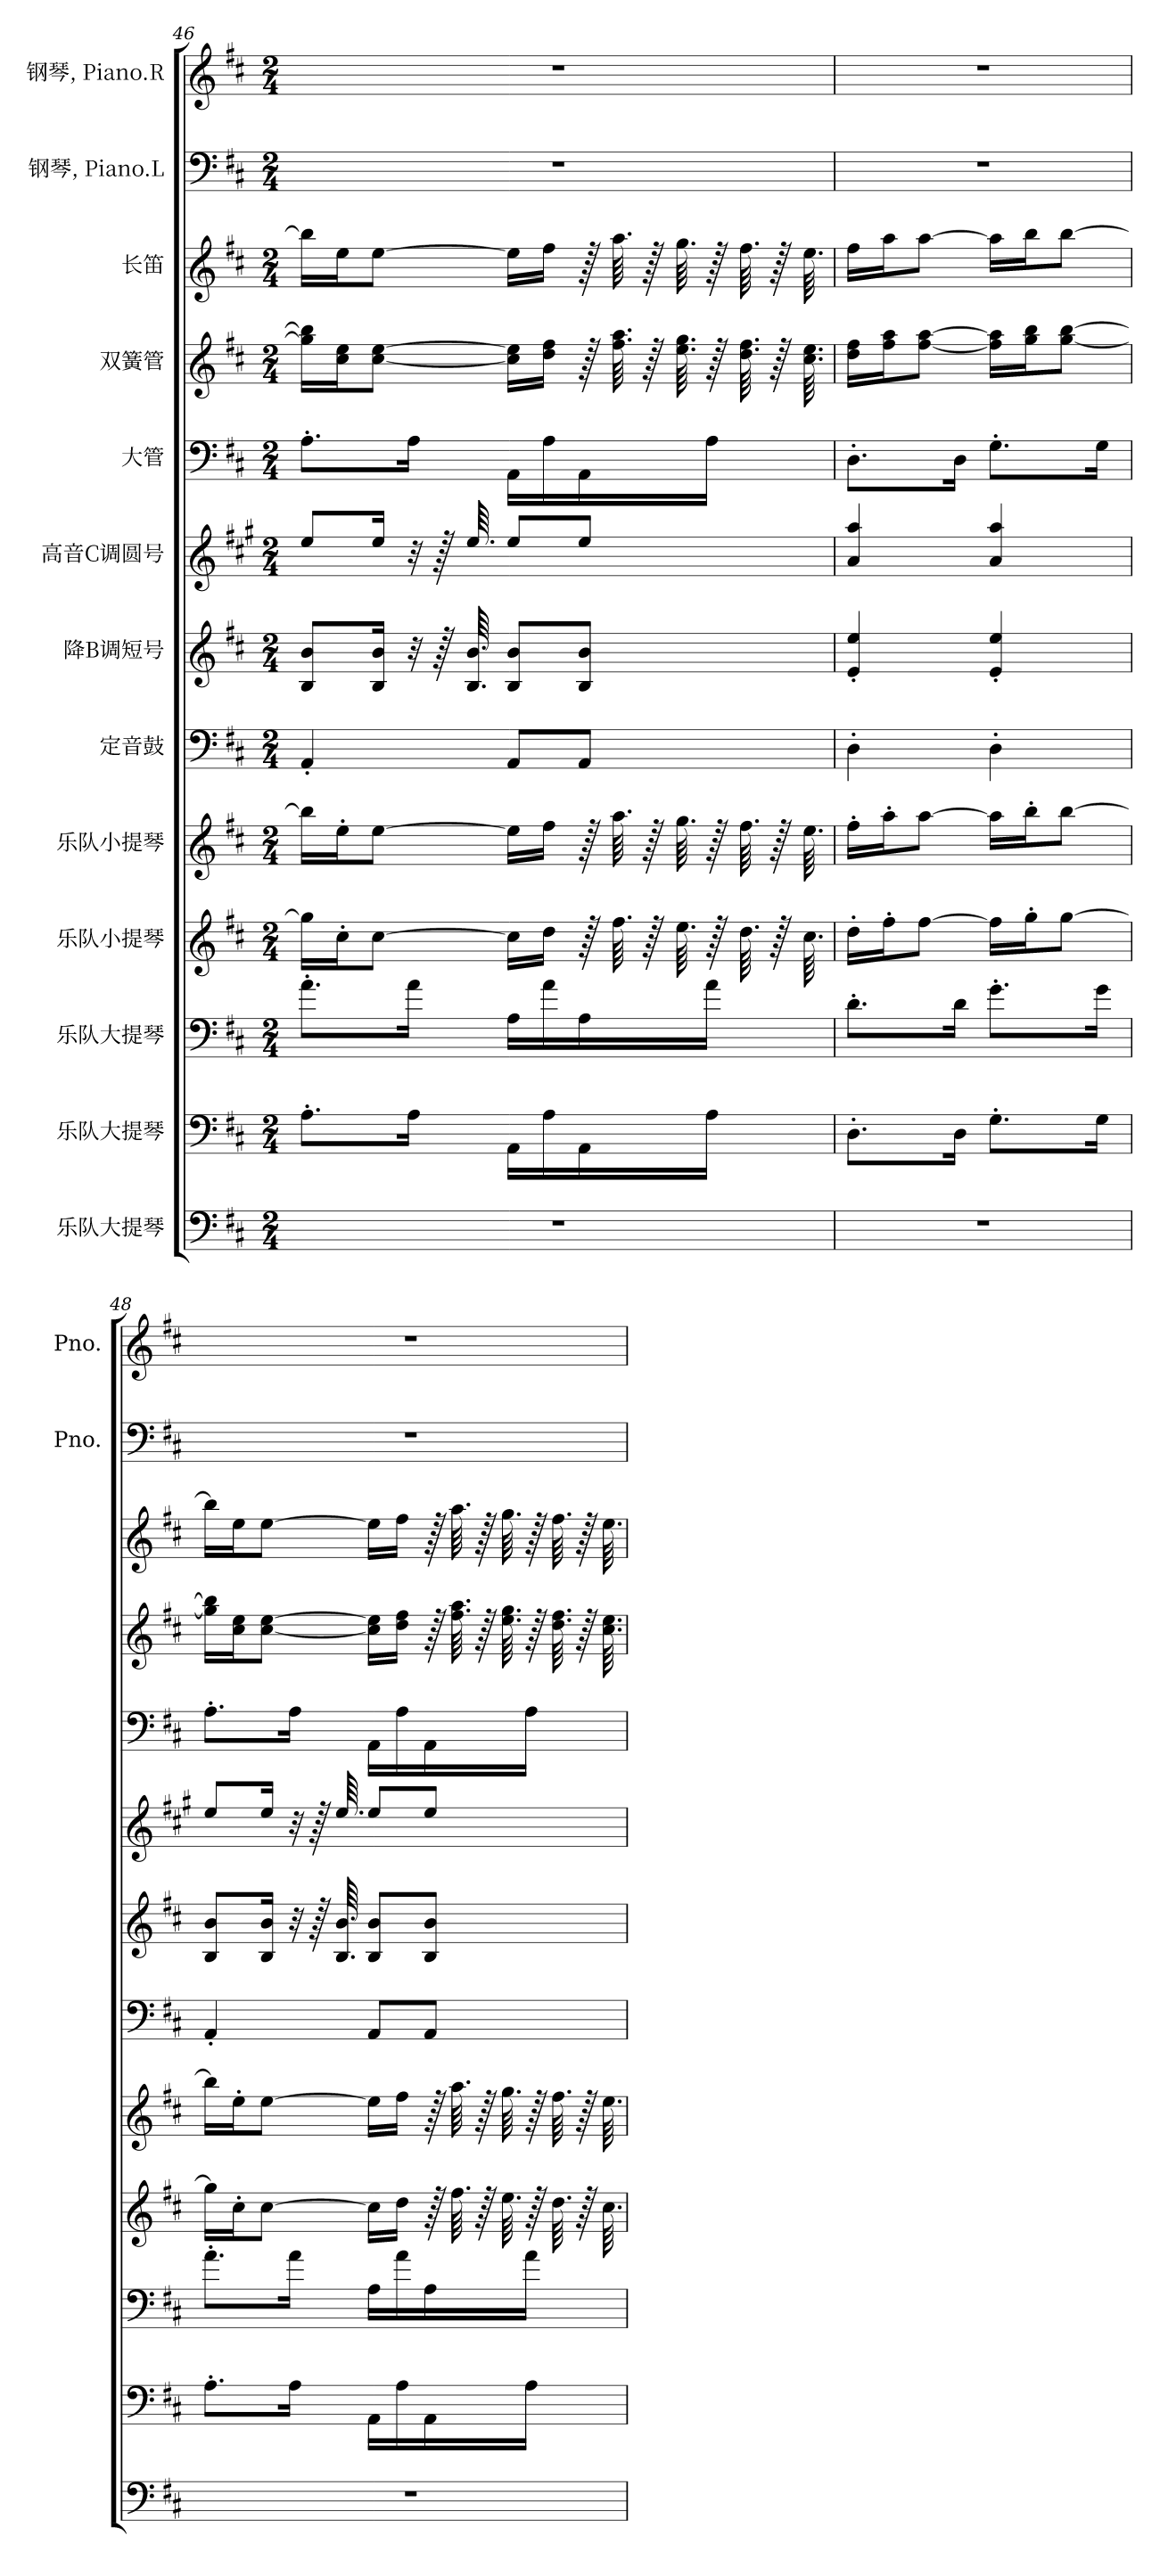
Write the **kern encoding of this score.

**kern	**kern	**kern	**kern	**kern	**kern	**kern	**kern	**kern	**kern	**kern	**kern	**kern
*part13	*part12	*part11	*part10	*part9	*part8	*part7	*part6	*part5	*part4	*part3	*part2	*part1
*staff13	*staff12	*staff11	*staff10	*staff9	*staff8	*staff7	*staff6	*staff5	*staff4	*staff3	*staff2	*staff1
*I"乐队大提琴	*I"乐队大提琴	*I"乐队大提琴	*I"乐队小提琴	*I"乐队小提琴	*I"定音鼓	*I"降B调短号	*I"高音C调圆号	*I"大管	*I"双簧管	*I"长笛	*I"钢琴, Piano.L	*I"钢琴, Piano.R
*	*	*	*	*	*	*	*	*	*	*	*I'Pno.	*I'Pno.
*clefF4	*clefF4	*clefF4	*clefG2	*clefG2	*clefF4	*clefG2	*clefG2	*clefF4	*clefG2	*clefG2	*clefF4	*clefG2
*	*	*	*	*	*	*ITrd1c2	*ITrd4c7	*	*	*	*	*
*k[f#c#]	*k[f#c#]	*k[f#c#]	*k[f#c#]	*k[f#c#]	*k[f#c#]	*k[]	*k[f#c#]	*k[f#c#]	*k[f#c#]	*k[f#c#]	*k[f#c#]	*k[f#c#]
*M2/4	*M2/4	*M2/4	*M2/4	*M2/4	*M2/4	*M2/4	*M2/4	*M2/4	*M2/4	*M2/4	*M2/4	*M2/4
=46	=46	=46	=46	=46	=46	=46	=46	=46	=46	=46	=46	=46
2r	8.A'\L	8.a'\L	16gg\LL]	16bb\LL]	4AA'/	8A/ 8a/L	8a/L	8.A'\L	16gg\] 16bb\]LL	16bb\LL]	2r	2r
.	.	.	16cc#'\J	16ee'\J	.	.	.	.	16cc#\ 16ee\J	16ee\J	.	.
.	.	.	[8cc#\J	[8ee\J	.	16A/ 16a/Jk	16a/Jk	.	[8cc#\ [8ee\J	[8ee\J	.	.
.	16A\Jk	16a\Jk	.	.	.	32r	32r	16A\Jk	.	.	.	.
.	.	.	.	.	.	128r	128r	.	.	.	.	.
.	.	.	.	.	.	64.A/ 64.a/	64.a/	.	.	.	.	.
.	16AA\LL	16A\LL	16cc#\LL]	16ee\LL]	8AA/L	8A/ 8a/L	8a/L	16AA\LL	16cc#\] 16ee\]LL	16ee\LL]	.	.
.	16A\	16a\	16dd\JJ	16ff#\JJ	.	.	.	16A\	16dd\ 16ff#\JJ	16ff#\JJ	.	.
.	16AA\	16A\	128r	128r	8AA/J	8A/ 8a/J	8a/J	16AA\	128r	128r	.	.
.	.	.	64.ff#\	64.aa\	.	.	.	.	64.ff#\ 64.aa\	64.aa\	.	.
.	.	.	128r	128r	.	.	.	.	128r	128r	.	.
.	.	.	64.ee\	64.gg\	.	.	.	.	64.ee\ 64.gg\	64.gg\	.	.
.	16A\JJ	16a\JJ	128r	128r	.	.	.	16A\JJ	128r	128r	.	.
.	.	.	64.dd\	64.ff#\	.	.	.	.	64.dd\ 64.ff#\	64.ff#\	.	.
.	.	.	128r	128r	.	.	.	.	128r	128r	.	.
.	.	.	64.cc#\	64.ee\	.	.	.	.	64.cc#\ 64.ee\	64.ee\	.	.
=47	=47	=47	=47	=47	=47	=47	=47	=47	=47	=47	=47	=47
2r	8.D'\L	8.d'\L	16dd'\LL	16ff#'\LL	4D'\	4d/' 4dd/'	4d/ 4dd/	8.D'\L	16dd\ 16ff#\LL	16ff#\LL	2r	2r
.	.	.	16ff#'\J	16aa'\J	.	.	.	.	16ff#\ 16aa\J	16aa\J	.	.
.	.	.	[8ff#\J	[8aa\J	.	.	.	.	[8ff#\ [8aa\J	[8aa\J	.	.
.	16D\Jk	16d\Jk	.	.	.	.	.	16D\Jk	.	.	.	.
.	8.G'\L	8.g'\L	16ff#\LL]	16aa\LL]	4D'\	4d/' 4dd/'	4d/ 4dd/	8.G'\L	16ff#\] 16aa\]LL	16aa\LL]	.	.
.	.	.	16gg'\J	16bb'\J	.	.	.	.	16gg\ 16bb\J	16bb\J	.	.
.	.	.	[8gg\J	[8bb\J	.	.	.	.	[8gg\ [8bb\J	[8bb\J	.	.
.	16G\Jk	16g\Jk	.	.	.	.	.	16G\Jk	.	.	.	.
!!LO:PB:g=z
=48	=48	=48	=48	=48	=48	=48	=48	=48	=48	=48	=48	=48
2r	8.A'\L	8.a'\L	16gg\LL]	16bb\LL]	4AA'/	8A/ 8a/L	8a/L	8.A'\L	16gg\] 16bb\]LL	16bb\LL]	2r	2r
.	.	.	16cc#'\J	16ee'\J	.	.	.	.	16cc#\ 16ee\J	16ee\J	.	.
.	.	.	[8cc#\J	[8ee\J	.	16A/ 16a/Jk	16a/Jk	.	[8cc#\ [8ee\J	[8ee\J	.	.
.	16A\Jk	16a\Jk	.	.	.	32r	32r	16A\Jk	.	.	.	.
.	.	.	.	.	.	128r	128r	.	.	.	.	.
.	.	.	.	.	.	64.A/ 64.a/	64.a/	.	.	.	.	.
.	16AA\LL	16A\LL	16cc#\LL]	16ee\LL]	8AA/L	8A/ 8a/L	8a/L	16AA\LL	16cc#\] 16ee\]LL	16ee\LL]	.	.
.	16A\	16a\	16dd\JJ	16ff#\JJ	.	.	.	16A\	16dd\ 16ff#\JJ	16ff#\JJ	.	.
.	16AA\	16A\	128r	128r	8AA/J	8A/ 8a/J	8a/J	16AA\	128r	128r	.	.
.	.	.	64.ff#\	64.aa\	.	.	.	.	64.ff#\ 64.aa\	64.aa\	.	.
.	.	.	128r	128r	.	.	.	.	128r	128r	.	.
.	.	.	64.ee\	64.gg\	.	.	.	.	64.ee\ 64.gg\	64.gg\	.	.
.	16A\JJ	16a\JJ	128r	128r	.	.	.	16A\JJ	128r	128r	.	.
.	.	.	64.dd\	64.ff#\	.	.	.	.	64.dd\ 64.ff#\	64.ff#\	.	.
.	.	.	128r	128r	.	.	.	.	128r	128r	.	.
.	.	.	64.cc#\	64.ee\	.	.	.	.	64.cc#\ 64.ee\	64.ee\	.	.
=	=	=	=	=	=	=	=	=	=	=	=	=
*-	*-	*-	*-	*-	*-	*-	*-	*-	*-	*-	*-	*-
